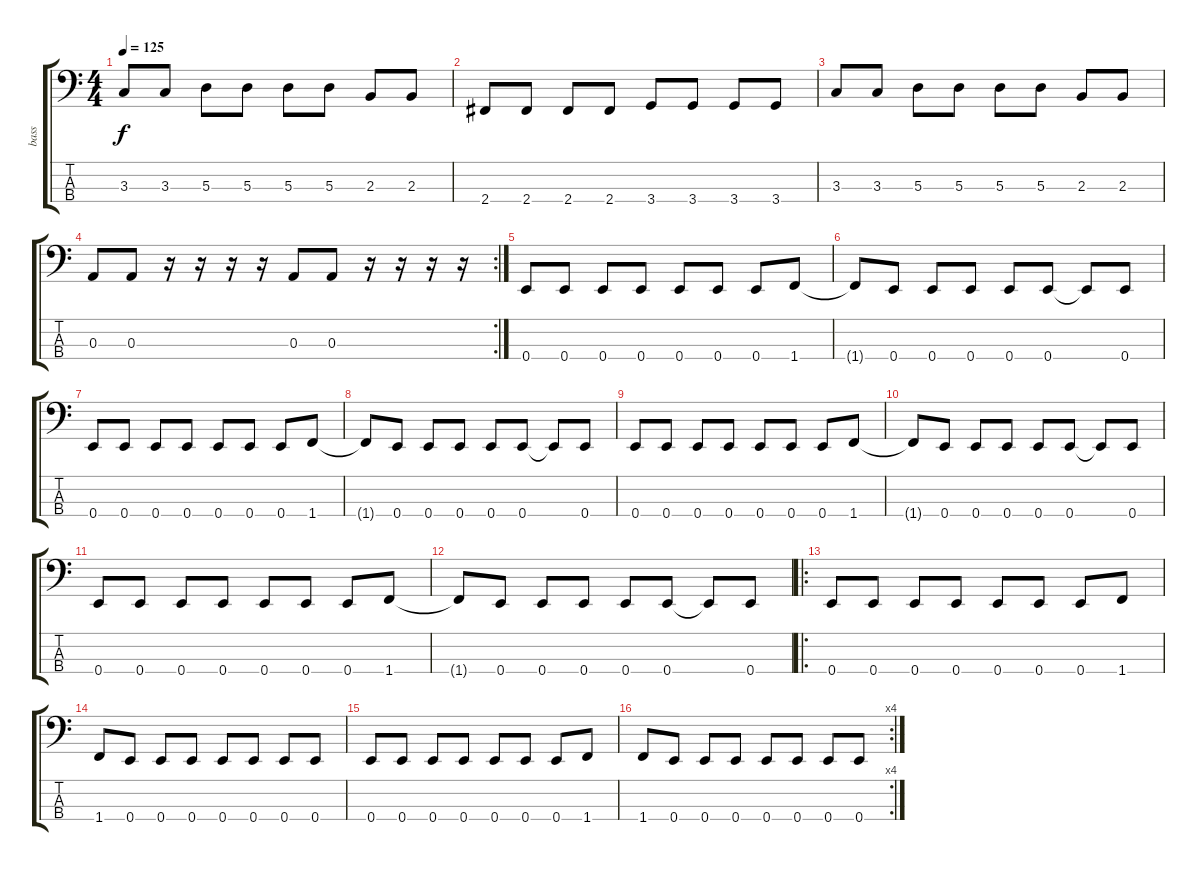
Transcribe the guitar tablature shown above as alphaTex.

\track ("bass" "bass") {instrument electricbassfinger}
\staff {score tabs}
\tuning (G2 D2 A1 E1) {hide}
\ts (4 4)
\tempo 125
\clef f4
\ks c
3.3.8{dy f} 3.3.8 5.3.8 5.3.8 5.3.8 5.3.8 2.3.8 2.3.8 |
2.4.8 2.4.8 2.4.8 2.4.8 3.4.8 3.4.8 3.4.8 3.4.8 |
3.3.8 3.3.8 5.3.8 5.3.8 5.3.8 5.3.8 2.3.8 2.3.8 |
\rc 2
0.3.8 0.3.8 r.16 r.16 r.16 r.16 0.3.8 0.3.8 r.16 r.16 r.16 r.16 |
0.4.8 0.4.8 0.4.8 0.4.8 0.4.8 0.4.8 0.4.8 1.4.8 |
1.4{t}.8 0.4.8 0.4.8 0.4.8 0.4.8 0.4.8 0.4{t}.8 0.4.8 |
0.4.8 0.4.8 0.4.8 0.4.8 0.4.8 0.4.8 0.4.8 1.4.8 |
1.4{t}.8 0.4.8 0.4.8 0.4.8 0.4.8 0.4.8 0.4{t}.8 0.4.8 |
0.4.8 0.4.8 0.4.8 0.4.8 0.4.8 0.4.8 0.4.8 1.4.8 |
1.4{t}.8 0.4.8 0.4.8 0.4.8 0.4.8 0.4.8 0.4{t}.8 0.4.8 |
0.4.8 0.4.8 0.4.8 0.4.8 0.4.8 0.4.8 0.4.8 1.4.8 |
1.4{t}.8 0.4.8 0.4.8 0.4.8 0.4.8 0.4.8 0.4{t}.8 0.4.8 |
\ro
0.4.8 0.4.8 0.4.8 0.4.8 0.4.8 0.4.8 0.4.8 1.4.8 |
1.4.8 0.4.8 0.4.8 0.4.8 0.4.8 0.4.8 0.4.8 0.4.8 |
0.4.8 0.4.8 0.4.8 0.4.8 0.4.8 0.4.8 0.4.8 1.4.8 |
\rc 4
1.4.8 0.4.8 0.4.8 0.4.8 0.4.8 0.4.8 0.4.8 0.4.8
